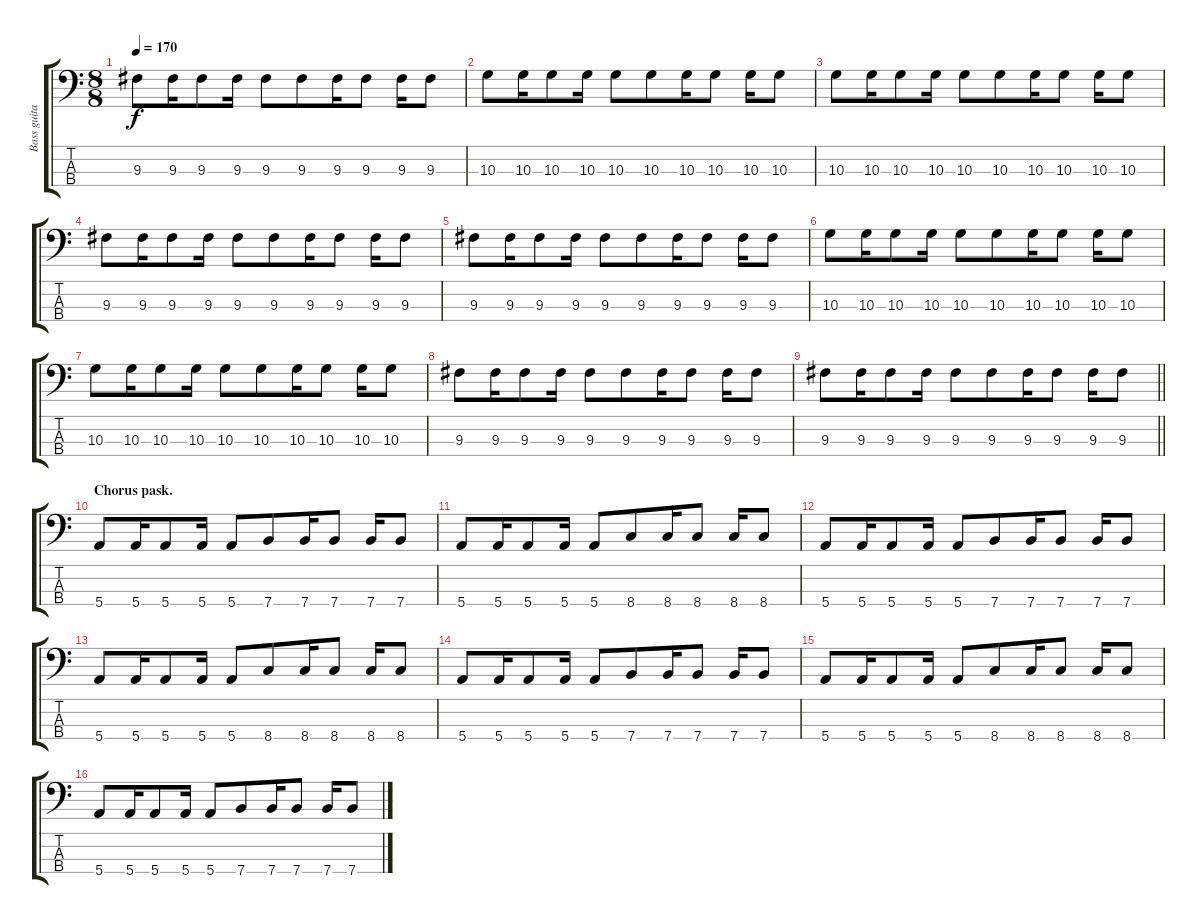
\track ("Bass guitar" "Bass guita") {instrument electricbassfinger}
\staff {score tabs}
\tuning (G2 D2 A1 E1) {hide}
\ts (8 8)
\tempo 170
\clef f4
\ks c
9.3.8{dy f} 9.3.16 9.3.8 9.3.16 9.3.8 9.3.8 9.3.16 9.3.8 9.3.16 9.3.8 |
10.3.8 10.3.16 10.3.8 10.3.16 10.3.8 10.3.8 10.3.16 10.3.8 10.3.16 10.3.8 |
10.3.8 10.3.16 10.3.8 10.3.16 10.3.8 10.3.8 10.3.16 10.3.8 10.3.16 10.3.8 |
9.3.8 9.3.16 9.3.8 9.3.16 9.3.8 9.3.8 9.3.16 9.3.8 9.3.16 9.3.8 |
9.3.8 9.3.16 9.3.8 9.3.16 9.3.8 9.3.8 9.3.16 9.3.8 9.3.16 9.3.8 |
10.3.8 10.3.16 10.3.8 10.3.16 10.3.8 10.3.8 10.3.16 10.3.8 10.3.16 10.3.8 |
10.3.8 10.3.16 10.3.8 10.3.16 10.3.8 10.3.8 10.3.16 10.3.8 10.3.16 10.3.8 |
9.3.8 9.3.16 9.3.8 9.3.16 9.3.8 9.3.8 9.3.16 9.3.8 9.3.16 9.3.8 |
\barLineRight lightlight
9.3.8 9.3.16 9.3.8 9.3.16 9.3.8 9.3.8 9.3.16 9.3.8 9.3.16 9.3.8 |
\section ("" "Chorus pask.")
5.4.8 5.4.16 5.4.8 5.4.16 5.4.8 7.4.8 7.4.16 7.4.8 7.4.16 7.4.8 |
5.4.8 5.4.16 5.4.8 5.4.16 5.4.8 8.4.8 8.4.16 8.4.8 8.4.16 8.4.8 |
5.4.8 5.4.16 5.4.8 5.4.16 5.4.8 7.4.8 7.4.16 7.4.8 7.4.16 7.4.8 |
5.4.8 5.4.16 5.4.8 5.4.16 5.4.8 8.4.8 8.4.16 8.4.8 8.4.16 8.4.8 |
5.4.8 5.4.16 5.4.8 5.4.16 5.4.8 7.4.8 7.4.16 7.4.8 7.4.16 7.4.8 |
5.4.8 5.4.16 5.4.8 5.4.16 5.4.8 8.4.8 8.4.16 8.4.8 8.4.16 8.4.8 |
5.4.8 5.4.16 5.4.8 5.4.16 5.4.8 7.4.8 7.4.16 7.4.8 7.4.16 7.4.8
